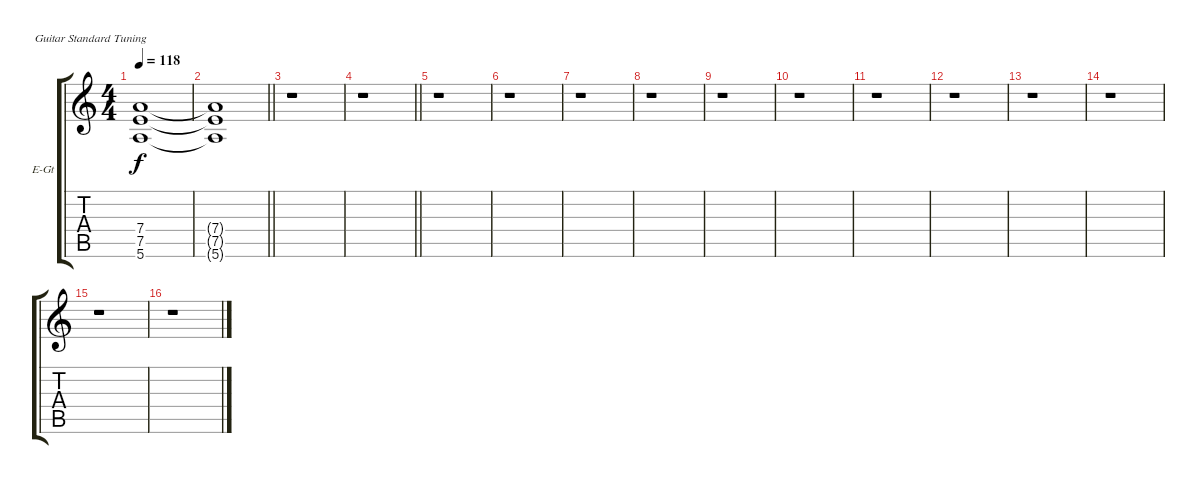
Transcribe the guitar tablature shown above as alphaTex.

\bracketExtendMode groupsimilarinstruments
\firstSystemTrackNameOrientation horizontal
\otherSystemsTrackNameOrientation horizontal
\track ("Гитара 2" "E-Gt") {instrument distortionguitar}
\staff {score tabs}
\tuning (E4 B3 G3 D3 A2 E2)
\ts (4 4)
\tempo 118
\clef g2
\ks c
(7.4 7.5 5.6).1{dy f} |
\barLineRight lightlight
(7.4{t} 7.5{t} 5.6{t}).1 |
r.1 |
\barLineRight lightlight
r.1 |
r.1 |
r.1 |
r.1 |
r.1 |
r.1 |
r.1 |
r.1 |
r.1 |
r.1 |
r.1 |
r.1 |
r.1
